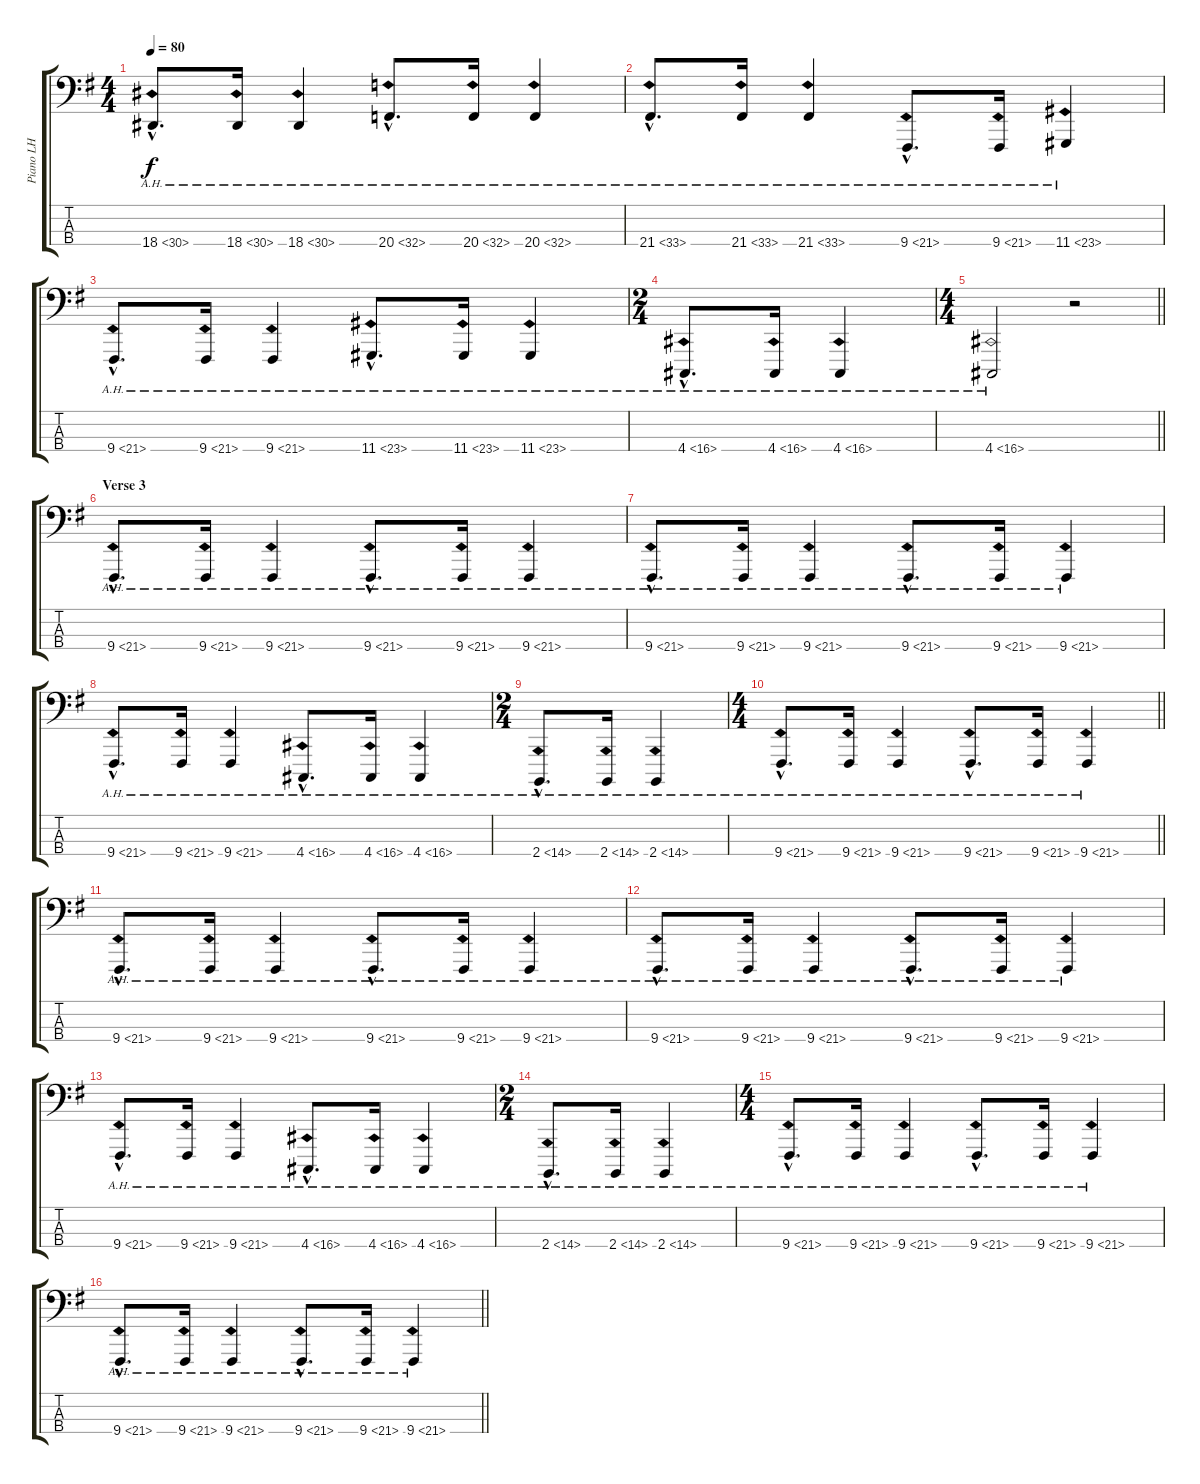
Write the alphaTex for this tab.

\track ("Piano LH" "Piano LH") {instrument acousticgrandpiano}
\staff {score tabs}
\tuning (G2 D2 A1 A0) {hide}
\ts (4 4)
\tempo 80
\clef f4
\ks g
18.4{ah 12 hac}.8{d dy f} 18.4{ah 12}.16 18.4{ah 12}.4 20.4{ah 12 hac}.8{d} 20.4{ah 12}.16 20.4{ah 12}.4 |
21.4{ah 12 hac}.8{d} 21.4{ah 12}.16 21.4{ah 12}.4 9.4{ah 12 hac}.8{d} 9.4{ah 12}.16 11.4{ah 12}.4 |
9.4{ah 12 hac}.8{d} 9.4{ah 12}.16 9.4{ah 12}.4 11.4{ah 12 hac}.8{d} 11.4{ah 12}.16 11.4{ah 12}.4 |
\ts (2 4)
4.4{ah 12 hac}.8{d} 4.4{ah 12}.16 4.4{ah 12}.4 |
\ts (4 4)
\barLineRight lightlight
4.4{ah 12}.2 r.2 |
\section ("" "Verse 3")
9.4{ah 12 hac}.8{d} 9.4{ah 12}.16 9.4{ah 12}.4 9.4{ah 12 hac}.8{d} 9.4{ah 12}.16 9.4{ah 12}.4 |
9.4{ah 12 hac}.8{d} 9.4{ah 12}.16 9.4{ah 12}.4 9.4{ah 12 hac}.8{d} 9.4{ah 12}.16 9.4{ah 12}.4 |
9.4{ah 12 hac}.8{d} 9.4{ah 12}.16 9.4{ah 12}.4 4.4{ah 12 hac}.8{d} 4.4{ah 12}.16 4.4{ah 12}.4 |
\ts (2 4)
2.4{ah 12 hac}.8{d} 2.4{ah 12}.16 2.4{ah 12}.4 |
\ts (4 4)
\barLineRight lightlight
9.4{ah 12 hac}.8{d} 9.4{ah 12}.16 9.4{ah 12}.4 9.4{ah 12 hac}.8{d} 9.4{ah 12}.16 9.4{ah 12}.4 |
9.4{ah 12 hac}.8{d} 9.4{ah 12}.16 9.4{ah 12}.4 9.4{ah 12 hac}.8{d} 9.4{ah 12}.16 9.4{ah 12}.4 |
9.4{ah 12 hac}.8{d} 9.4{ah 12}.16 9.4{ah 12}.4 9.4{ah 12 hac}.8{d} 9.4{ah 12}.16 9.4{ah 12}.4 |
9.4{ah 12 hac}.8{d} 9.4{ah 12}.16 9.4{ah 12}.4 4.4{ah 12 hac}.8{d} 4.4{ah 12}.16 4.4{ah 12}.4 |
\ts (2 4)
2.4{ah 12 hac}.8{d} 2.4{ah 12}.16 2.4{ah 12}.4 |
\ts (4 4)
9.4{ah 12 hac}.8{d} 9.4{ah 12}.16 9.4{ah 12}.4 9.4{ah 12 hac}.8{d} 9.4{ah 12}.16 9.4{ah 12}.4 |
\barLineRight lightlight
9.4{ah 12 hac}.8{d} 9.4{ah 12}.16 9.4{ah 12}.4 9.4{ah 12 hac}.8{d} 9.4{ah 12}.16 9.4{ah 12}.4
